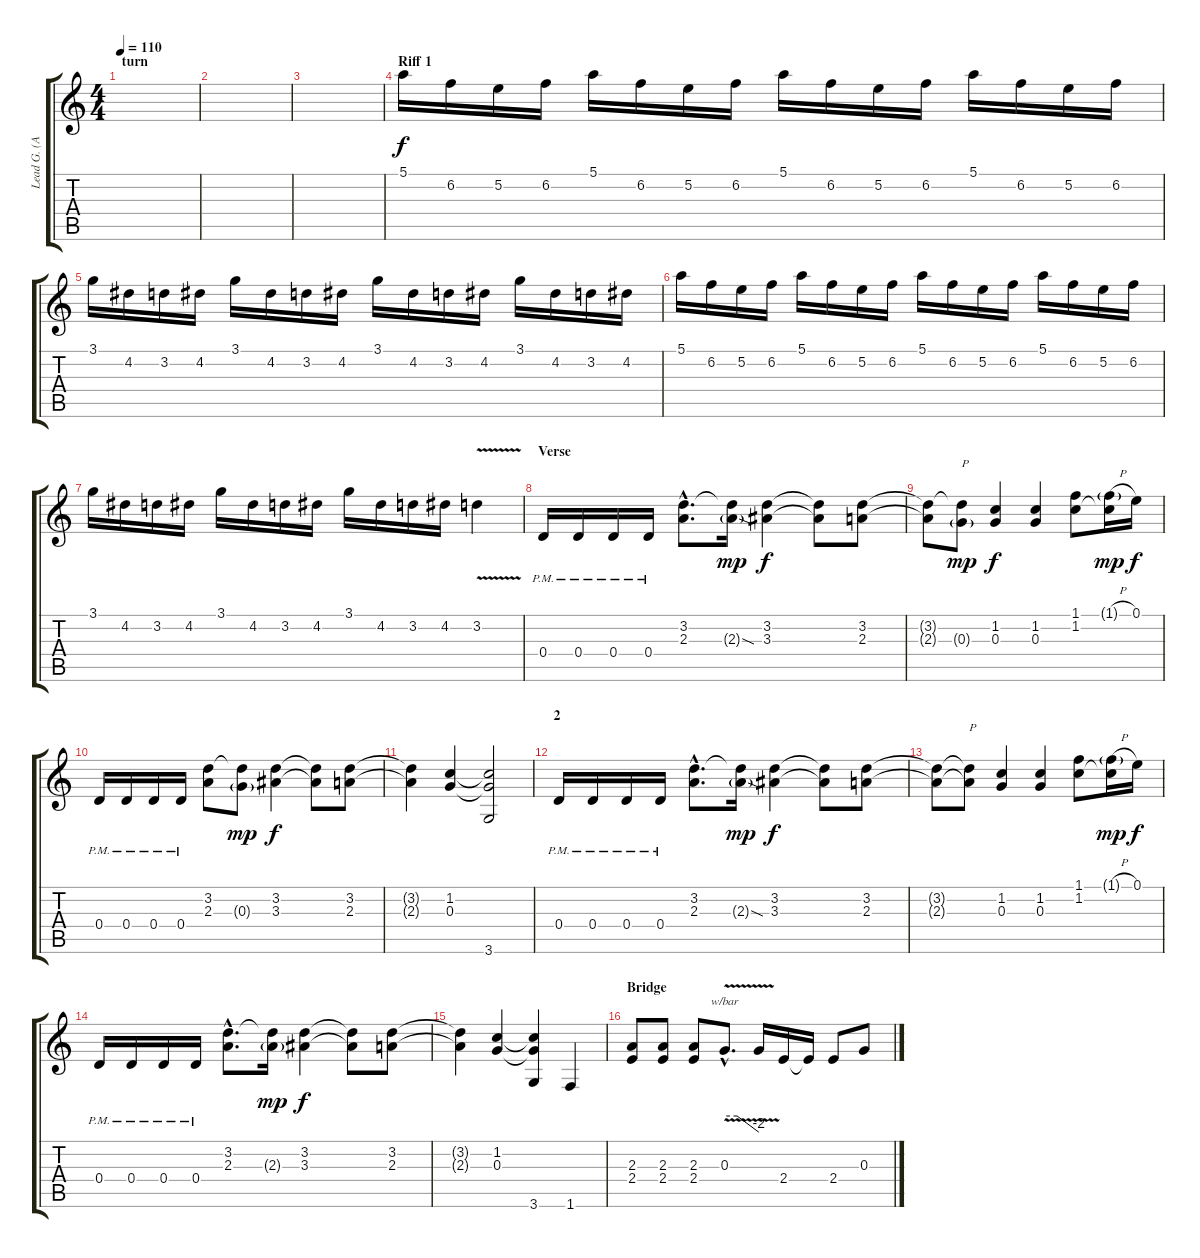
\track ("Lead G. (Axel A.J. Julius)" "Lead G. (A") {instrument distortionguitar}
\staff {score tabs}
\tuning (E4 B3 G3 D3 A2 E2) {hide}
\ts (4 4)
\section ("" "turn")
\tempo 110
\clef g2
\ks c
|
|
\section ("" "")
|
\section ("" "Riff 1")
5.1.16{volume 13 balance 3} 6.2.16 5.2.16 6.2.16 5.1.16 6.2.16 5.2.16 6.2.16 5.1.16 6.2.16 5.2.16 6.2.16 5.1.16 6.2.16 5.2.16 6.2.16 |
3.1.16 4.2.16 3.2.16 4.2.16 3.1.16 4.2.16 3.2.16 4.2.16 3.1.16 4.2.16 3.2.16 4.2.16 3.1.16 4.2.16 3.2.16 4.2.16 |
5.1.16 6.2.16 5.2.16 6.2.16 5.1.16 6.2.16 5.2.16 6.2.16 5.1.16 6.2.16 5.2.16 6.2.16 5.1.16 6.2.16 5.2.16 6.2.16 |
3.1.16 4.2.16 3.2.16 4.2.16 3.1.16 4.2.16 3.2.16 4.2.16 3.1.16 4.2.16 3.2.16 4.2.16 3.2{v}.4{instrument guitarharmonics} |
\section ("" "Verse ")
0.4{pm}.16{balance 16 instrument distortionguitar} 0.4{pm}.16 0.4{pm}.16 0.4{pm}.16 (3.2{hac} 2.3{hac}).8{d} (3.2{t} 2.3{sod g}).16{dy mp} (3.2 3.3).4{dy f} (3.2{t} 3.3{t}).8 (3.2 2.3).8 |
(3.2{t} 2.3{t}).8 (3.2{t} 0.3{g}).8{txt "P" dy mp instrument guitarharmonics} (1.2 0.3).4{dy f instrument distortionguitar} (1.2 0.3).4 (1.1 1.2).8 (1.1{h g} 1.2{t}).16{dy mp} 0.1.16{dy f} |
0.4{pm}.16 0.4{pm}.16 0.4{pm}.16 0.4{pm}.16 (3.2 2.3).8 (3.2{t} 0.3{g}).8{dy mp instrument guitarharmonics} (3.2 3.3).4{dy f instrument distortionguitar} (3.2{t} 3.3{t}).8 (3.2 2.3).8 |
(3.2{t} 2.3{t}).4 (1.2 0.3).4 (1.2{t} 0.3{t} 3.6).2 |
\section ("" "2")
0.4{pm}.16 0.4{pm}.16 0.4{pm}.16 0.4{pm}.16 (3.2{hac} 2.3{hac}).8{d} (3.2{t} 2.3{sod g}).16{dy mp} (3.2 3.3).4{dy f} (3.2{t} 3.3{t}).8 (3.2 2.3).8 |
(3.2{t} 2.3{t}).8 (3.2{t} 2.3{t}).8{txt "P"} (1.2 0.3).4 (1.2 0.3).4 (1.1 1.2).8 (1.1{h g} 1.2{t}).16{dy mp} 0.1.16{dy f} |
0.4{pm}.16 0.4{pm}.16 0.4{pm}.16 0.4{pm}.16 (3.2{hac} 2.3{hac}).8{d} (3.2{t} 2.3{g}).16{dy mp} (3.2 3.3).4{dy f} (3.2{t} 3.3{t}).8 (3.2 2.3).8 |
(3.2{t} 2.3{t}).4 (1.2 0.3).4 (1.2{t} 0.3{t} 3.6).4 1.6.4 |
\section ("" "Bridge")
(2.3 2.4).8{balance 16} (2.3 2.4).8 (2.3 2.4).8 0.3{v hac}.8{d tbe (custom default 0 0 22 0 60 -8)} 0.3{t}.16 2.4.16 2.4{t}.16 2.4.8 0.3.8
